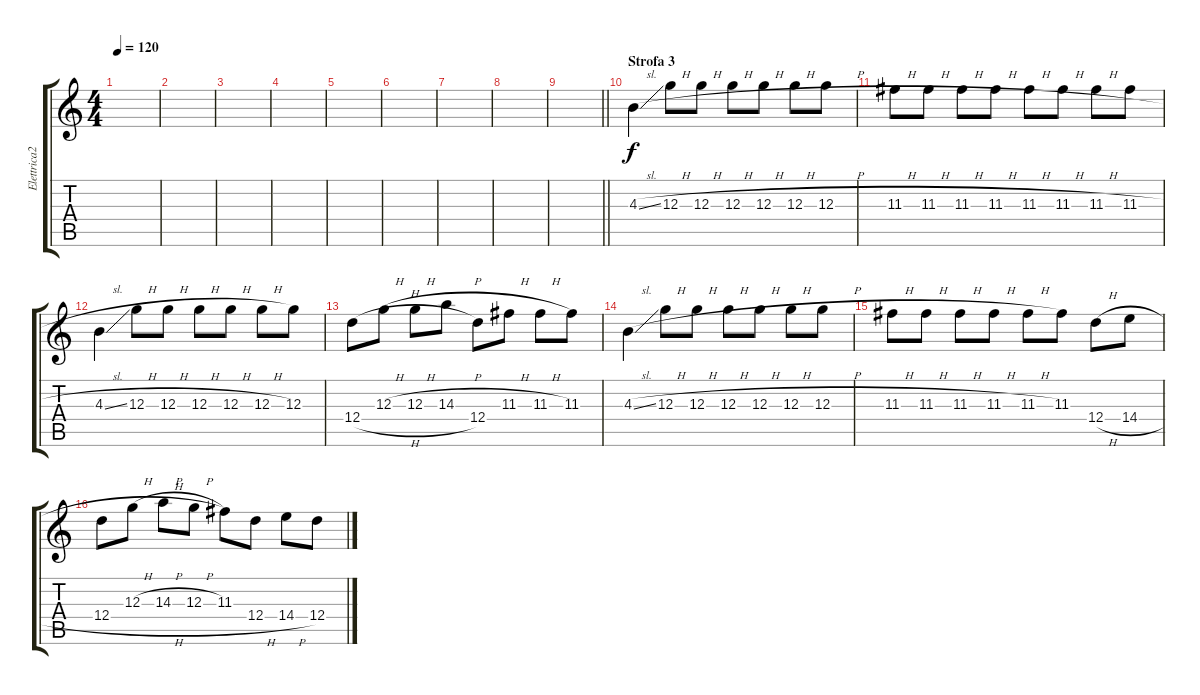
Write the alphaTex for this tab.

\track ("Elettrica2(clean)" "Elettrica2") {instrument electricguitarjazz}
\staff {score tabs}
\tuning (E4 B3 G3 D3 A2 E2) {hide}
\ts (4 4)
\tempo 120
\clef g2
\ks c
|
|
|
|
|
|
|
|
\barLineRight lightlight
|
\section ("" "Strofa 3")
4.3{sl}.4 12.3{h}.8 12.3{h}.8 12.3{h}.8 12.3{h}.8 12.3{h}.8 12.3{h}.8 |
11.3{h}.8 11.3{h}.8 11.3{h}.8 11.3{h}.8 11.3{h}.8 11.3{h}.8 11.3{h}.8 11.3{h}.8 |
4.3{sl}.4 12.3{h}.8 12.3{h}.8 12.3{h}.8 12.3{h}.8 12.3{h}.8 12.3.8 |
12.4{h}.8 12.3{h}.8 12.3{h}.8 14.3{h}.8 12.4.8 11.3{h}.8 11.3{h}.8 11.3.8 |
4.3{sl}.4 12.3{h}.8 12.3{h}.8 12.3{h}.8 12.3{h}.8 12.3{h}.8 12.3{h}.8 |
11.3{h}.8 11.3{h}.8 11.3{h}.8 11.3{h}.8 11.3{h}.8 11.3.8 12.4{h}.8 14.4{h}.8 |
12.4{h}.8 12.3{h}.8 14.3{h}.8 12.3{h}.8 11.3{h}.8 12.4{h}.8 14.4{h}.8 12.4.8
